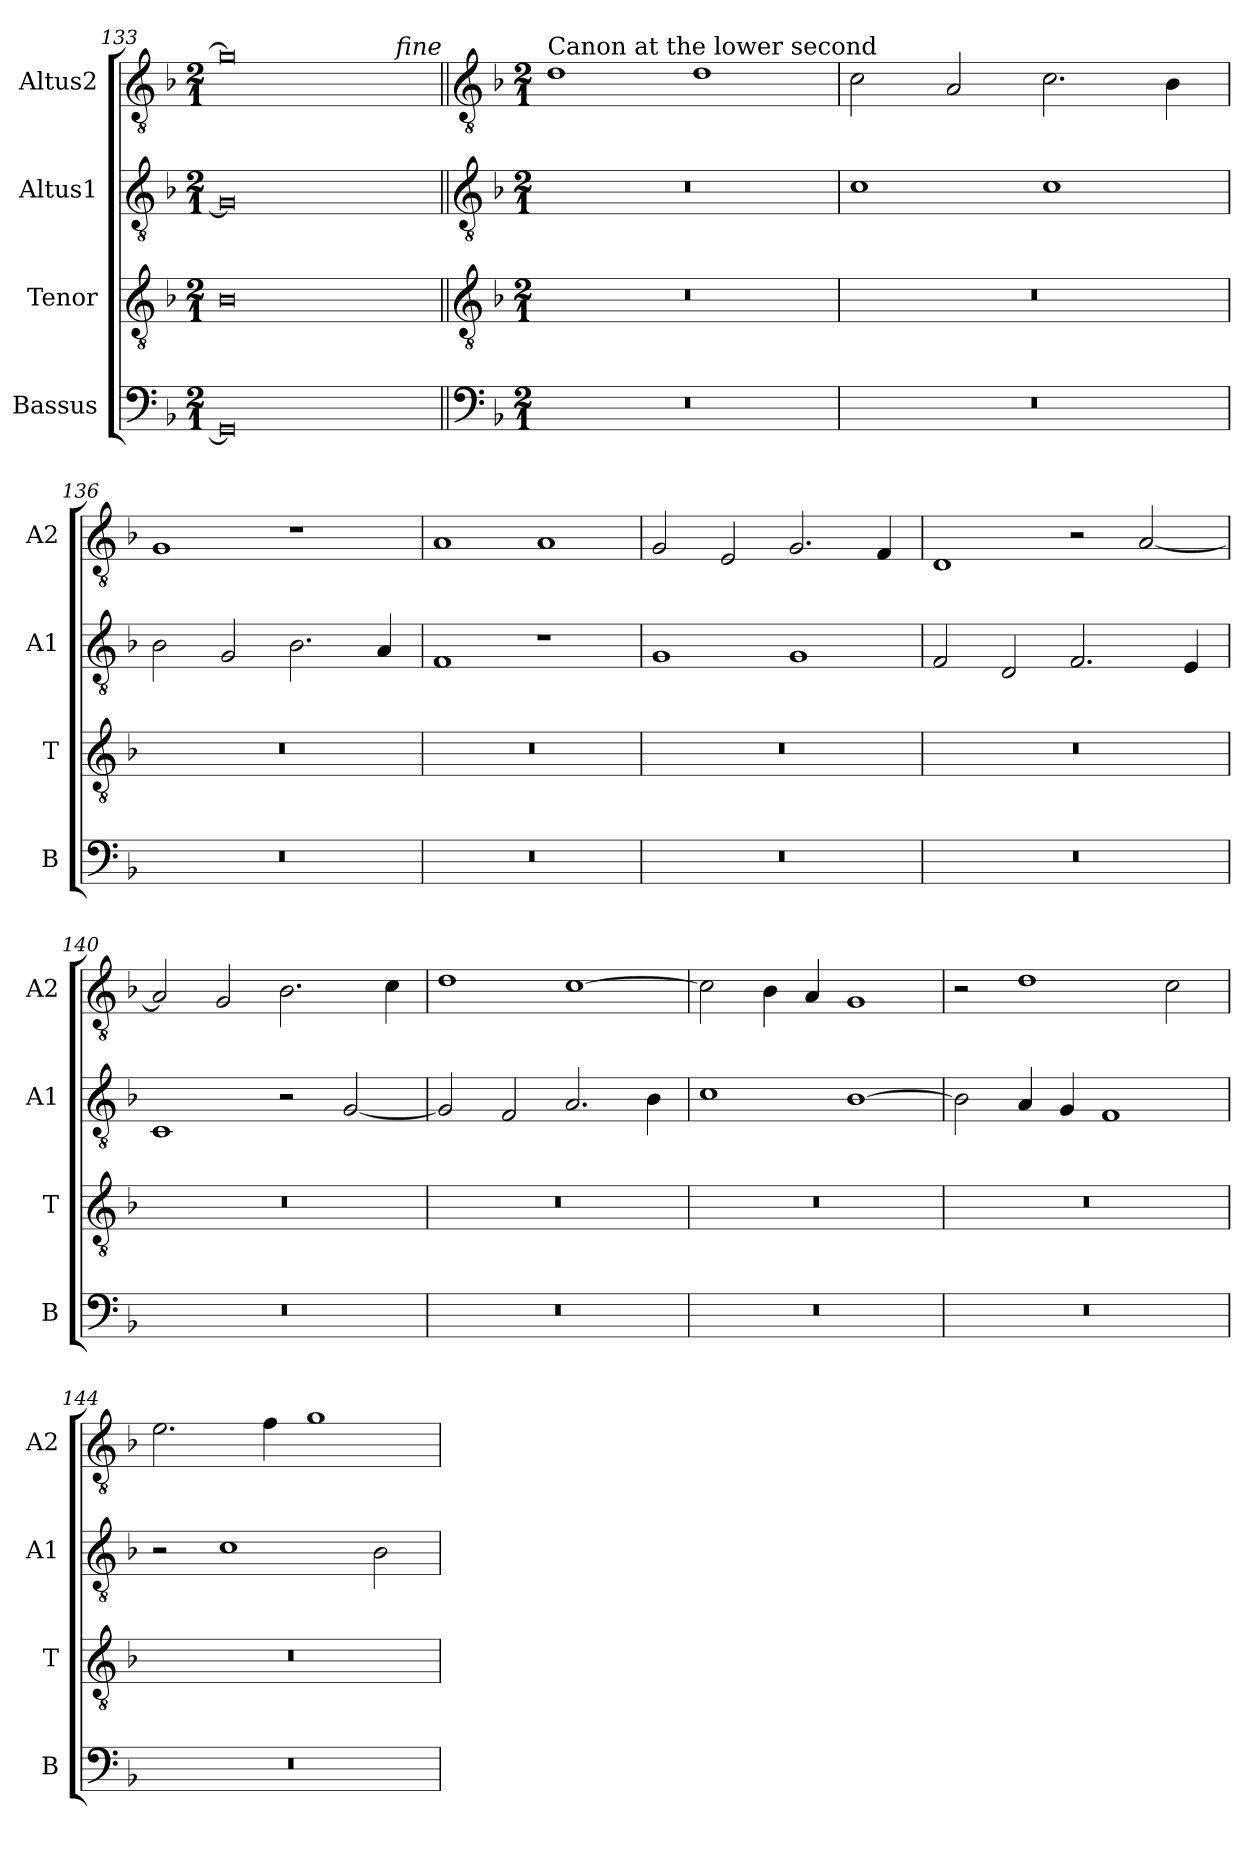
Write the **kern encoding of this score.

**kern	**kern	**kern	**kern
*part4	*part3	*part2	*part1
*staff4	*staff3	*staff2	*staff1
*I"Bassus	*I"Tenor	*I"Altus1	*I"Altus2
*I'B	*I'T	*I'A1	*I'A2
*clefF4	*clefGv2	*clefGv2	*clefGv2
*k[b-]	*k[b-]	*k[b-]	*k[b-]
*M2/1	*M2/1	*M2/1	*M2/1
=133	=133	=133	=133
0GG]	0B-	0G]	0g]
!	!	!	!LO:TX:a:i:rj:t=fine
!!LO:LB:g=z
=134||	=134||	=134||	=134||
*clefF4	*clefGv2	*clefGv2	*clefGv2
*k[b-]	*k[b-]	*k[b-]	*k[b-]
*M2/1	*M2/1	*M2/1	*M2/1
!	!	!	!LO:TX:a:t=Canon at the lower second
0r	0r	0r	1d
.	.	.	1d
=135	=135	=135	=135
0r	0r	1c	2c\
.	.	.	2A/
.	.	1c	2.c\
.	.	.	4B-\
=136	=136	=136	=136
0r	0r	2B-\	1G
.	.	2G/	.
.	.	2.B-\	1r
.	.	4A/	.
=137	=137	=137	=137
0r	0r	1F	1A
.	.	1r	1A
=138	=138	=138	=138
0r	0r	1G	2G/
.	.	.	2E/
.	.	1G	2.G/
.	.	.	4F/
=139	=139	=139	=139
0r	0r	2F/	1D
.	.	2D/	.
.	.	2.F/	2r
.	.	.	[2A/
.	.	4E/	.
=140	=140	=140	=140
0r	0r	1C	2A/]
.	.	.	2G/
.	.	2r	2.B-\
.	.	[2G/	.
.	.	.	4c\
=141	=141	=141	=141
0r	0r	2G/]	1d
.	.	2F/	.
.	.	2.A/	[1c
.	.	4B-\	.
=142	=142	=142	=142
0r	0r	1c	2c\]
.	.	.	4B-\
.	.	.	4A/
.	.	[1B-	1G
=143	=143	=143	=143
0r	0r	2B-\]	2r
.	.	4A/	1d
.	.	4G/	.
.	.	1F	.
.	.	.	2c\
=144	=144	=144	=144
0r	0r	2r	2.e\
.	.	1c	.
.	.	.	4f\
.	.	.	1g
.	.	2B-\	.
=	=	=	=
*-	*-	*-	*-
